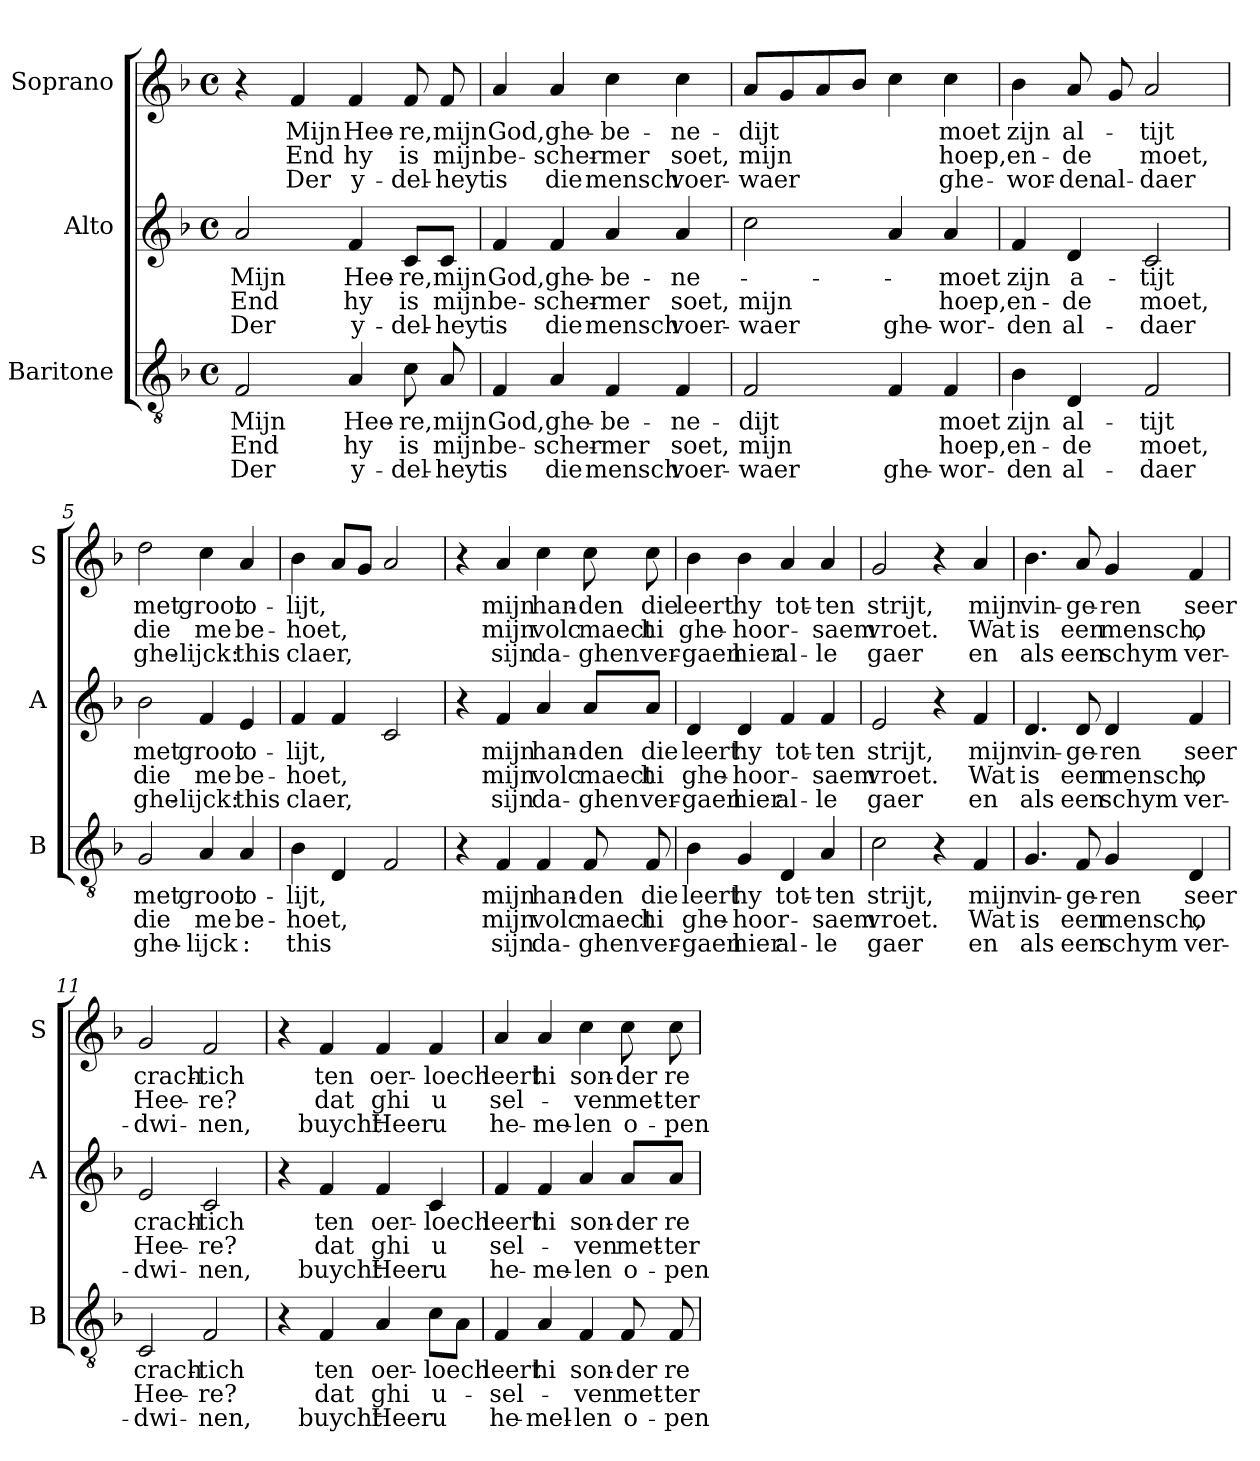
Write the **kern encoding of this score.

**kern	**text	**text	**text	**kern	**text	**text	**text	**kern	**text	**text	**text
*part3	*part3	*part3	*part3	*part2	*part2	*part2	*part2	*part1	*part1	*part1	*part1
*staff3	*staff3	*staff3	*staff3	*staff2	*staff2	*staff2	*staff2	*staff1	*staff1	*staff1	*staff1
*I"Baritone	*	*	*	*I"Alto	*	*	*	*I"Soprano	*	*	*
*I'B	*	*	*	*I'A	*	*	*	*I'S	*	*	*
*clefGv2	*	*	*	*clefG2	*	*	*	*clefG2	*	*	*
*k[b-]	*	*	*	*k[b-]	*	*	*	*k[b-]	*	*	*
*F:	*	*	*	*F:	*	*	*	*F:	*	*	*
*M4/4	*	*	*	*M4/4	*	*	*	*M4/4	*	*	*
*met(c)	*	*	*	*met(c)	*	*	*	*met(c)	*	*	*
=1	=1	=1	=1	=1	=1	=1	=1	=1	=1	=1	=1
!	!LO:LY:b	!LO:LY:b	!LO:LY:b	!	!LO:LY:b	!LO:LY:b	!LO:LY:b	!	!	!	!
2F/	Mijn	End	Der	2a/	Mijn	End	Der	4r	.	.	.
!	!	!	!	!	!	!	!	!	!LO:LY:b	!LO:LY:b	!LO:LY:b
.	.	.	.	.	.	.	.	4f/	Mijn	End	Der
!	!LO:LY:b	!LO:LY:b	!LO:LY:b	!	!LO:LY:b	!LO:LY:b	!LO:LY:b	!	!LO:LY:b	!LO:LY:b	!LO:LY:b
4A/	Hee-	hy	y-	4f/	Hee-	hy	y-	4f/	Hee-	hy	y-
!	!LO:LY:b	!LO:LY:b	!LO:LY:b	!	!LO:LY:b	!LO:LY:b	!LO:LY:b	!	!LO:LY:b	!LO:LY:b	!LO:LY:b
8c\	-re,	is	-del-	8c/L	-re,	is	-del-	8f/	-re,	is	-del-
!	!LO:LY:b	!LO:LY:b	!LO:LY:b	!	!LO:LY:b	!LO:LY:b	!LO:LY:b	!	!LO:LY:b	!LO:LY:b	!LO:LY:b
8A/	mijn	mijn	-heyt	8c/J	mijn	mijn	-heyt	8f/	mijn	mijn	-heyt
=2	=2	=2	=2	=2	=2	=2	=2	=2	=2	=2	=2
!	!LO:LY:b	!LO:LY:b	!LO:LY:b	!	!LO:LY:b	!LO:LY:b	!LO:LY:b	!	!LO:LY:b	!LO:LY:b	!LO:LY:b
4F/	God,	be-	is	4f/	God,	be-	is	4a/	God,	be-	is
!	!LO:LY:b	!LO:LY:b	!LO:LY:b	!	!LO:LY:b	!LO:LY:b	!LO:LY:b	!	!LO:LY:b	!LO:LY:b	!LO:LY:b
4A/	ghe-	-scher-	die	4f/	ghe-	-scher-	die	4a/	ghe-	-scher-	die
!	!LO:LY:b	!LO:LY:b	!LO:LY:b	!	!LO:LY:b	!LO:LY:b	!LO:LY:b	!	!LO:LY:b	!LO:LY:b	!LO:LY:b
4F/	-be-	-mer	mensch	4a/	-be-	-mer	mensch	4cc\	-be-	-mer	mensch
!	!LO:LY:b	!LO:LY:b	!LO:LY:b	!	!LO:LY:b	!LO:LY:b	!LO:LY:b	!	!LO:LY:b	!LO:LY:b	!LO:LY:b
4F/	-ne-	soet,	voer-	4a/	-ne-	soet,	voer-	4cc\	-ne-	soet,	voer-
=3	=3	=3	=3	=3	=3	=3	=3	=3	=3	=3	=3
!	!LO:LY:b	!LO:LY:b	!LO:LY:b	!	!	!LO:LY:b	!LO:LY:b	!	!LO:LY:b	!LO:LY:b	!LO:LY:b
2F/	-dijt	mijn	-waer	2cc\	.	mijn	-waer	8a/L	-dijt	mijn	-waer
.	.	.	.	.	.	.	.	8g/	.	.	.
.	.	.	.	.	.	.	.	8a/	.	.	.
.	.	.	.	.	.	.	.	8b-/J	.	.	.
!	!	!	!LO:LY:b	!	!	!	!LO:LY:b	!	!	!	!
4F/	.	.	ghe-	4a/	.	.	ghe-	4cc\	.	.	.
!	!LO:LY:b	!LO:LY:b	!LO:LY:b	!	!LO:LY:b	!LO:LY:b	!LO:LY:b	!	!LO:LY:b	!LO:LY:b	!LO:LY:b
4F/	moet	hoep,	-wor-	4a/	moet	hoep,	-wor-	4cc\	moet	hoep,	ghe-
=4	=4	=4	=4	=4	=4	=4	=4	=4	=4	=4	=4
!	!LO:LY:b	!LO:LY:b	!LO:LY:b	!	!LO:LY:b	!LO:LY:b	!LO:LY:b	!	!LO:LY:b	!LO:LY:b	!LO:LY:b
4B-\	zijn	en-	-den	4f/	zijn	en-	-den	4b-\	zijn	en-	-wor-
!	!LO:LY:b	!LO:LY:b	!LO:LY:b	!	!LO:LY:b	!LO:LY:b	!LO:LY:b	!	!LO:LY:b	!LO:LY:b	!LO:LY:b
4D/	al-	-de	al-	4d/	a-	-de	al-	8a/	al-	-de	-den
!	!	!	!	!	!	!	!	!	!	!	!LO:LY:b
.	.	.	.	.	.	.	.	8g/	.	.	al-
!	!LO:LY:b	!LO:LY:b	!LO:LY:b	!	!LO:LY:b	!LO:LY:b	!LO:LY:b	!	!LO:LY:b	!LO:LY:b	!LO:LY:b
2F/	-tijt	moet,	-daer	2c/	-tijt	moet,	-daer	2a/	-tijt	moet,	-daer
!!LO:LB:g=z
=5	=5	=5	=5	=5	=5	=5	=5	=5	=5	=5	=5
!	!LO:LY:b	!LO:LY:b	!LO:LY:b	!	!LO:LY:b	!LO:LY:b	!LO:LY:b	!	!LO:LY:b	!LO:LY:b	!LO:LY:b
2G/	met	die	ghe-	2b-\	met	die	ghe-	2dd\	met	die	ghe-
!	!LO:LY:b	!LO:LY:b	!LO:LY:b	!	!LO:LY:b	!LO:LY:b	!LO:LY:b	!	!LO:LY:b	!LO:LY:b	!LO:LY:b
4A/	groot	me	-lijck	4f/	groot	me	-lijck:	4cc\	groot	me	-lijck:
!	!LO:LY:b	!LO:LY:b	!LO:LY:b	!	!LO:LY:b	!LO:LY:b	!LO:LY:b	!	!LO:LY:b	!LO:LY:b	!LO:LY:b
4A/	io-	be-	:	4e/	io-	be-	this	4a/	io-	be-	this
=6	=6	=6	=6	=6	=6	=6	=6	=6	=6	=6	=6
!	!LO:LY:b	!LO:LY:b	!LO:LY:b	!	!LO:LY:b	!LO:LY:b	!LO:LY:b	!	!LO:LY:b	!LO:LY:b	!LO:LY:b
4B-\	-lijt,	-hoet,	this	4f/	-lijt,	-hoet,	claer,	4b-\	-lijt,	-hoet,	claer,
4D/	.	.	.	4f/	.	.	.	8a/L	.	.	.
.	.	.	.	.	.	.	.	8g/J	.	.	.
2F/	.	.	.	2c/	.	.	.	2a/	.	.	.
=7	=7	=7	=7	=7	=7	=7	=7	=7	=7	=7	=7
4r	.	.	.	4r	.	.	.	4r	.	.	.
!	!LO:LY:b	!LO:LY:b	!LO:LY:b	!	!LO:LY:b	!LO:LY:b	!LO:LY:b	!	!LO:LY:b	!LO:LY:b	!LO:LY:b
4F/	mijn	mijn	sijn	4f/	mijn	mijn	sijn	4a/	mijn	mijn	sijn
!	!LO:LY:b	!LO:LY:b	!LO:LY:b	!	!LO:LY:b	!LO:LY:b	!LO:LY:b	!	!LO:LY:b	!LO:LY:b	!LO:LY:b
4F/	han-	volc	da-	4a/	han-	volc	da-	4cc\	han-	volc	da-
!	!LO:LY:b	!LO:LY:b	!LO:LY:b	!	!LO:LY:b	!LO:LY:b	!LO:LY:b	!	!LO:LY:b	!LO:LY:b	!LO:LY:b
8F/	-den	maect	-ghen	8a/L	-den	maect	-ghen	8cc\	-den	maect	-ghen
!	!LO:LY:b	!LO:LY:b	!LO:LY:b	!	!LO:LY:b	!LO:LY:b	!LO:LY:b	!	!LO:LY:b	!LO:LY:b	!LO:LY:b
8F/	die	hi	ver-	8a/J	die	hi	ver-	8cc\	die	hi	ver-
=8	=8	=8	=8	=8	=8	=8	=8	=8	=8	=8	=8
!	!LO:LY:b	!LO:LY:b	!LO:LY:b	!	!LO:LY:b	!LO:LY:b	!LO:LY:b	!	!LO:LY:b	!LO:LY:b	!LO:LY:b
4B-\	leert	ghe-	-gaen	4d/	leert	ghe-	-gaen	4b-\	leert	ghe-	-gaen
!	!LO:LY:b	!LO:LY:b	!LO:LY:b	!	!LO:LY:b	!LO:LY:b	!LO:LY:b	!	!LO:LY:b	!LO:LY:b	!LO:LY:b
4G/	hy	-hoor-	hier	4d/	hy	-hoor-	hier	4b-\	hy	-hoor-	hier
!	!LO:LY:b	!	!LO:LY:b	!	!LO:LY:b	!	!LO:LY:b	!	!LO:LY:b	!	!LO:LY:b
4D/	tot-	.	al-	4f/	tot-	.	al-	4a/	tot-	.	al-
!	!LO:LY:b	!LO:LY:b	!LO:LY:b	!	!LO:LY:b	!LO:LY:b	!LO:LY:b	!	!LO:LY:b	!LO:LY:b	!LO:LY:b
4A/	-ten	-saem	-le	4f/	-ten	-saem	-le	4a/	-ten	-saem	-le
=9	=9	=9	=9	=9	=9	=9	=9	=9	=9	=9	=9
!	!LO:LY:b	!LO:LY:b	!LO:LY:b	!	!LO:LY:b	!LO:LY:b	!LO:LY:b	!	!LO:LY:b	!LO:LY:b	!LO:LY:b
2c\	strijt,	vroet.	gaer	2e/	strijt,	vroet.	gaer	2g/	strijt,	vroet.	gaer
4r	.	.	.	4r	.	.	.	4r	.	.	.
!	!LO:LY:b	!LO:LY:b	!LO:LY:b	!	!LO:LY:b	!LO:LY:b	!LO:LY:b	!	!LO:LY:b	!LO:LY:b	!LO:LY:b
4F/	mijn	Wat	en	4f/	mijn	Wat	en	4a/	mijn	Wat	en
!!LO:PB:g=z
=10	=10	=10	=10	=10	=10	=10	=10	=10	=10	=10	=10
!	!LO:LY:b	!LO:LY:b	!LO:LY:b	!	!LO:LY:b	!LO:LY:b	!LO:LY:b	!	!LO:LY:b	!LO:LY:b	!LO:LY:b
4.G/	vin-	is	als	4.d/	vin-	is	als	4.b-\	vin-	is	als
!	!LO:LY:b	!LO:LY:b	!LO:LY:b	!	!LO:LY:b	!LO:LY:b	!LO:LY:b	!	!LO:LY:b	!LO:LY:b	!LO:LY:b
8F/	-ge-	een	een	8d/	-ge-	een	een	8a/	-ge-	een	een
!	!LO:LY:b	!LO:LY:b	!LO:LY:b	!	!LO:LY:b	!LO:LY:b	!LO:LY:b	!	!LO:LY:b	!LO:LY:b	!LO:LY:b
4G/	-ren	mensch,	schym	4d/	-ren	mensch,	schym	4g/	-ren	mensch,	schym
!	!LO:LY:b	!LO:LY:b	!LO:LY:b	!	!LO:LY:b	!LO:LY:b	!LO:LY:b	!	!LO:LY:b	!LO:LY:b	!LO:LY:b
4D/	seer	o	ver-	4f/	seer	o	ver-	4f/	seer	o	ver-
=11	=11	=11	=11	=11	=11	=11	=11	=11	=11	=11	=11
!	!LO:LY:b	!LO:LY:b	!LO:LY:b	!	!LO:LY:b	!LO:LY:b	!LO:LY:b	!	!LO:LY:b	!LO:LY:b	!LO:LY:b
2C/	crach-	Hee-	-dwi-	2e/	crach-	Hee-	-dwi-	2g/	crach-	Hee-	-dwi-
!	!LO:LY:b	!LO:LY:b	!LO:LY:b	!	!LO:LY:b	!LO:LY:b	!LO:LY:b	!	!LO:LY:b	!LO:LY:b	!LO:LY:b
2F/	-tich	-re?	-nen,	2c/	-tich	-re?	-nen,	2f/	-tich	-re?	-nen,
=12	=12	=12	=12	=12	=12	=12	=12	=12	=12	=12	=12
4r	.	.	.	4r	.	.	.	4r	.	.	.
!	!LO:LY:b	!LO:LY:b	!LO:LY:b	!	!LO:LY:b	!LO:LY:b	!LO:LY:b	!	!LO:LY:b	!LO:LY:b	!LO:LY:b
4F/	ten	dat	buycht	4f/	ten	dat	buycht	4f/	ten	dat	buycht
!	!LO:LY:b	!LO:LY:b	!LO:LY:b	!	!LO:LY:b	!LO:LY:b	!LO:LY:b	!	!LO:LY:b	!LO:LY:b	!LO:LY:b
4A/	oer-	ghi	Heer	4f/	oer-	ghi	Heer	4f/	oer-	ghi	Heer
!	!LO:LY:b	!LO:LY:b	!LO:LY:b	!	!LO:LY:b	!LO:LY:b	!LO:LY:b	!	!LO:LY:b	!LO:LY:b	!LO:LY:b
8c\L	-loech	u-	u	4c/	-loech	u	u	4f/	-loech	u	u
8A\J	.	.	.	.	.	.	.	.	.	.	.
=13	=13	=13	=13	=13	=13	=13	=13	=13	=13	=13	=13
!	!LO:LY:b	!LO:LY:b	!LO:LY:b	!	!LO:LY:b	!LO:LY:b	!LO:LY:b	!	!LO:LY:b	!LO:LY:b	!LO:LY:b
4F/	leert	-sel-	he-	4f/	leert	sel-	he-	4a/	leert	sel-	he-
!	!LO:LY:b	!	!LO:LY:b	!	!LO:LY:b	!	!LO:LY:b	!	!LO:LY:b	!	!LO:LY:b
4A/	hi	.	-mel-	4f/	hi	.	-me-	4a/	hi	.	-me-
!	!LO:LY:b	!LO:LY:b	!LO:LY:b	!	!LO:LY:b	!LO:LY:b	!LO:LY:b	!	!LO:LY:b	!LO:LY:b	!LO:LY:b
4F/	son-	-ven	-len	4a/	son-	-ven	-len	4cc\	son-	-ven	-len
!	!LO:LY:b	!LO:LY:b	!LO:LY:b	!	!LO:LY:b	!LO:LY:b	!LO:LY:b	!	!LO:LY:b	!LO:LY:b	!LO:LY:b
8F/	-der	met-	o-	8a/L	-der	met-	o-	8cc\	-der	met-	o-
!	!LO:LY:b	!LO:LY:b	!LO:LY:b	!	!LO:LY:b	!LO:LY:b	!LO:LY:b	!	!LO:LY:b	!LO:LY:b	!LO:LY:b
8F/	re-	-ter	-pen-	8a/J	re-	-ter	-pen-	8cc\	re-	-ter	-pen
=	=	=	=	=	=	=	=	=	=	=	=
*-	*-	*-	*-	*-	*-	*-	*-	*-	*-	*-	*-
